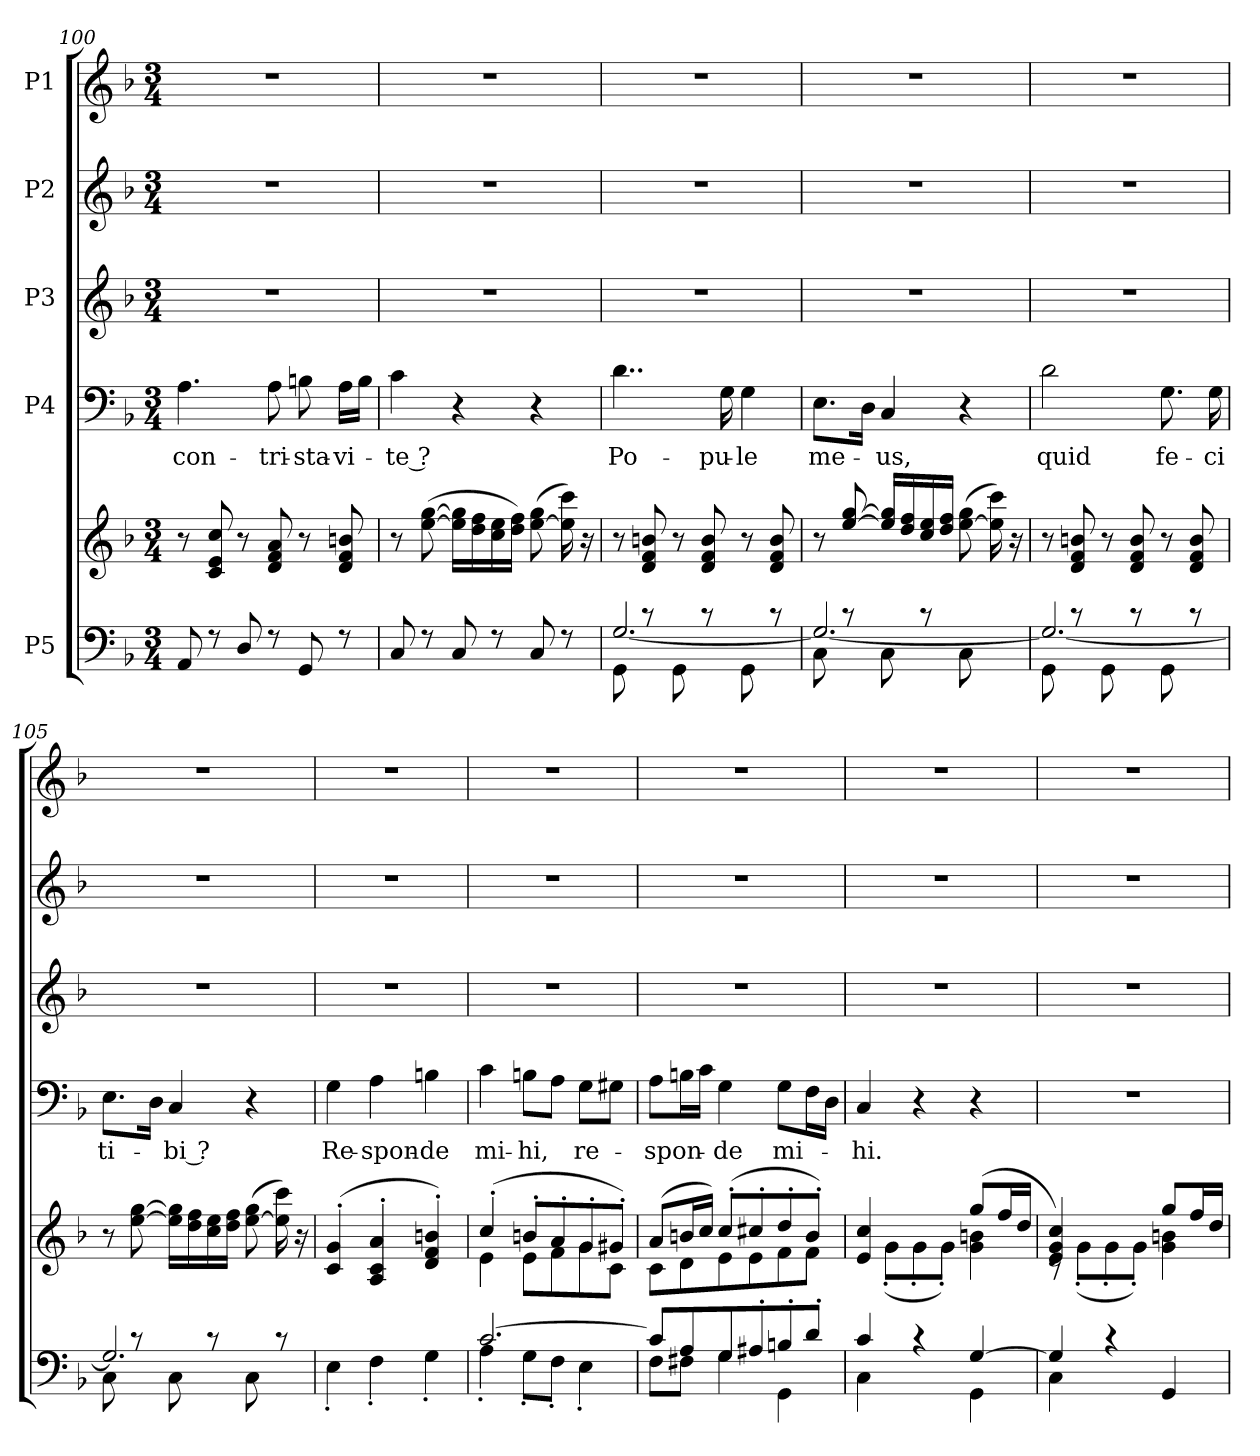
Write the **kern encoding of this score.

**kern	**kern	**kern	**text	**kern	**kern	**kern
*part5	*part5	*part4	*part4	*part3	*part2	*part1
*staff6	*staff5	*staff4	*staff4	*staff3	*staff2	*staff1
*I"P5	*	*I"P4	*	*I"P3	*I"P2	*I"P1
*clefF4	*clefG2	*clefF4	*	*clefG2	*clefG2	*clefG2
*k[b-]	*k[b-]	*k[b-]	*	*k[b-]	*k[b-]	*k[b-]
*F:	*F:	*F:	*	*F:	*F:	*F:
*M3/4	*M3/4	*M3/4	*	*M3/4	*M3/4	*M3/4
=100	=100	=100	=100	=100	=100	=100
*^	*^	*	*	*	*	*
*	*	*	*^	*	*	*	*	*
!	!	!	!	!	!	!LO:LY:b	!	!	!
8AA/	2.ryy	8r	2.ryy	2.ryy	4.A\	con-	2.r	2.r	2.r
8r	.	8c/ 8e/ 8cc/	.	.	.	.	.	.	.
8D/	.	8r	.	.	.	.	.	.	.
!	!	!	!	!	!	!LO:LY:b	!	!	!
8r	.	8d/ 8f/ 8a/	.	.	8A\	-tri-	.	.	.
!	!	!	!	!	!	!LO:LY:b	!	!	!
8GG/	.	8r	.	.	8Bn\	-sta-	.	.	.
!	!	!	!	!	!	!LO:LY:b	!	!	!
8r	.	8d/ 8f/ 8bn/	.	.	16A\LL	-vi-	.	.	.
.	.	.	.	.	16B\JJ	.	.	.	.
=101	=101	=101	=101	=101	=101	=101	=101	=101	=101
!	!	!	!	!	!	!LO:LY:b	!	!	!
8C/	2.ryy	8r	2.ryy	2.ryy	4c\	-te ?	2.r	2.r	2.r
8r	.	(>[<8ee\ [>8gg\	.	.	.	.	.	.	.
8C/	.	16ee\] 16gg\]LL	.	.	4r	.	.	.	.
.	.	16dd\ 16ff\	.	.	.	.	.	.	.
8r	.	16cc\ 16ee\	.	.	.	.	.	.	.
.	.	16dd\ 16ff\JJ)	.	.	.	.	.	.	.
8C/	.	(>[<8ee\ 8gg\	.	.	4r	.	.	.	.
8r	.	16ee\] 16ccc\)	.	.	.	.	.	.	.
.	.	16r	.	.	.	.	.	.	.
=102	=102	=102	=102	=102	=102	=102	=102	=102	=102
!	!	!	!	!	!	!LO:LY:b	!	!	!
8GG\	[>2.G/	8r	2.ryy	2.ryy	4..d\	Po-	2.r	2.r	2.r
8rc	.	8d/ 8f/ 8bn/	.	.	.	.	.	.	.
8GG\	.	8r	.	.	.	.	.	.	.
8rc	.	8d/ 8f/ 8b/	.	.	.	.	.	.	.
!	!	!	!	!	!	!LO:LY:b	!	!	!
.	.	.	.	.	16G\	-pu-	.	.	.
!	!	!	!	!	!	!LO:LY:b	!	!	!
8GG\	.	8r	.	.	4G\	-le	.	.	.
8rc	.	8d/ 8f/ 8b/	.	.	.	.	.	.	.
!!LO:PB:g=z
=103	=103	=103	=103	=103	=103	=103	=103	=103	=103
!	!	!	!	!	!	!LO:LY:b	!	!	!
8C\	2.G/_	8r	2.ryy	2.ryy	8.E\L	me-	2.r	2.r	2.r
8rc	.	[<8ee/ [>8gg/	.	.	.	.	.	.	.
.	.	.	.	.	16D\Jk	.	.	.	.
!	!	!	!	!	!	!LO:LY:b	!	!	!
8C\	.	16ee/] 16gg/]LL	.	.	4C/	-us,	.	.	.
.	.	16dd/ 16ff/	.	.	.	.	.	.	.
8rc	.	16cc/ 16ee/	.	.	.	.	.	.	.
.	.	16dd/ 16ff/JJ	.	.	.	.	.	.	.
8C\	.	(>[<8ee\ 8gg\	.	.	4r	.	.	.	.
8ryy	.	16ee\] 16ccc\)	.	.	.	.	.	.	.
.	.	16r	.	.	.	.	.	.	.
=104	=104	=104	=104	=104	=104	=104	=104	=104	=104
!	!	!	!	!	!	!LO:LY:b	!	!	!
8GG\	2.G/_	8r	2.ryy	2.ryy	2d\	quid	2.r	2.r	2.r
8rc	.	8d/ 8f/ 8bn/	.	.	.	.	.	.	.
8GG\	.	8r	.	.	.	.	.	.	.
8rc	.	8d/ 8f/ 8b/	.	.	.	.	.	.	.
!	!	!	!	!	!	!LO:LY:b	!	!	!
8GG\	.	8r	.	.	8.G\	fe-	.	.	.
8rc	.	8d/ 8f/ 8b/	.	.	.	.	.	.	.
!	!	!	!	!	!	!LO:LY:b	!	!	!
.	.	.	.	.	16G\	-ci	.	.	.
=105	=105	=105	=105	=105	=105	=105	=105	=105	=105
!	!	!	!	!	!	!LO:LY:b	!	!	!
8C\	2.G/]	8r	2.ryy	2.ryy	8.E\L	ti-	2.r	2.r	2.r
8rc	.	[<8ee\ [>8gg\	.	.	.	.	.	.	.
.	.	.	.	.	16D\Jk	.	.	.	.
!	!	!	!	!	!	!LO:LY:b	!	!	!
8C\	.	16ee\] 16gg\]LL	.	.	4C/	-bi ?	.	.	.
.	.	16dd\ 16ff\	.	.	.	.	.	.	.
8rc	.	16cc\ 16ee\	.	.	.	.	.	.	.
.	.	16dd\ 16ff\JJ	.	.	.	.	.	.	.
8C\	.	(>[<8ee\ 8gg\	.	.	4r	.	.	.	.
8rc	.	16ee\] 16ccc\)	.	.	.	.	.	.	.
.	.	16r	.	.	.	.	.	.	.
=106	=106	=106	=106	=106	=106	=106	=106	=106	=106
!	!	!	!	!	!	!LO:LY:b	!	!	!
2.ryy	4E'>\	(<4c/'> 4g/'>	2.ryy	2.ryy	4G\	Re-	2.r	2.r	2.r
!	!	!	!	!	!	!LO:LY:b	!	!	!
.	4F'>\	4A/'> 4c/'> 4a/'>	.	.	4A\	-spon-	.	.	.
!	!	!	!	!	!	!LO:LY:b	!	!	!
.	4G'>\	4d/'> 4f/'> 4bn/'>)	.	.	4Bn\	-de	.	.	.
=107	=107	=107	=107	=107	=107	=107	=107	=107	=107
!	!	!	!	!	!	!LO:LY:b	!	!	!
[>2.c/	4A'<\	(>4cc'</	4e\	2.ryy	4c\	mi-	2.r	2.r	2.r
!	!	!	!	!	!	!LO:LY:b	!	!	!
.	8G'<\L	8bn'</L	8e\L	.	8Bn\L	-hi,	.	.	.
.	8F'<\J	8a'</	8f\	.	8A\J	.	.	.	.
!	!	!	!	!	!	!LO:LY:b	!	!	!
.	4E'<\	8g'</	8g\	.	8G\L	re-	.	.	.
.	.	8g#X'</J)	8c\J	.	8G#X\J	.	.	.	.
!!LO:LB:g=z
=108	=108	=108	=108	=108	=108	=108	=108	=108	=108
!	!	!	!	!	!	!LO:LY:b	!	!	!
8c/L]	8F\L	(>8a/L	8c\L	2.ryy	8A\L	-spon-	2.r	2.r	2.r
8A/	8F#X\J	16bn/L	8d\	.	16Bn\L	.	.	.	.
.	.	16cc/JJ)	.	.	16c\JJ	.	.	.	.
!	!	!	!	!	!	!LO:LY:b	!	!	!
8G/	4G\	(>8cc'</L	8e\	.	4G\	-de	.	.	.
8A#X'>/	.	8cc#X'</	8e\	.	.	.	.	.	.
!	!	!	!	!	!	!LO:LY:b	!	!	!
8Bn'</	4GG\	8dd'</	8f\	.	8G\L	mi-	.	.	.
8d'</J	.	8b'</J)	8f\J	.	16F\L	.	.	.	.
.	.	.	.	.	16D\JJ	.	.	.	.
=109	=109	=109	=109	=109	=109	=109	=109	=109	=109
!	!	!	!	!	!	!LO:LY:b	!	!	!
4c/	4C\	4e/ 4cc/	8ryy	2.ryy	4C/	-hi.	2.r	2.r	2.r
.	.	.	(<8g'<\L	.	.	.	.	.	.
4rc	4ryy	4ryy	8g'<\	.	4r	.	.	.	.
.	.	.	8g'<\J)	.	.	.	.	.	.
[>4G/	4GG\	(>8gg/L	4g\ 4bn\	.	4r	.	.	.	.
.	.	16ff/L	.	.	.	.	.	.	.
.	.	16dd/JJ	.	.	.	.	.	.	.
=110	=110	=110	=110	=110	=110	=110	=110	=110	=110
!	!	!	!	!	!LO:N:vis=1	!	!	!	!
4G/]	4C\	4e/ 4g/ 4cc/)	8rc	2.ryy	2.r	.	2.r	2.r	2.r
.	.	.	(<8g'<\L	.	.	.	.	.	.
4rc	2ryy	4ryy	8g'<\	.	.	.	.	.	.
.	.	.	8g'<\J)	.	.	.	.	.	.
4GG/	.	8gg/L	4g\ 4bn\	.	.	.	.	.	.
.	.	16ff/L	.	.	.	.	.	.	.
.	.	16dd/JJ	.	.	.	.	.	.	.
*v	*v	*	*	*	*	*	*	*	*
*	*v	*v	*v	*	*	*	*	*
=	=	=	=	=	=	=
*-	*-	*-	*-	*-	*-	*-
